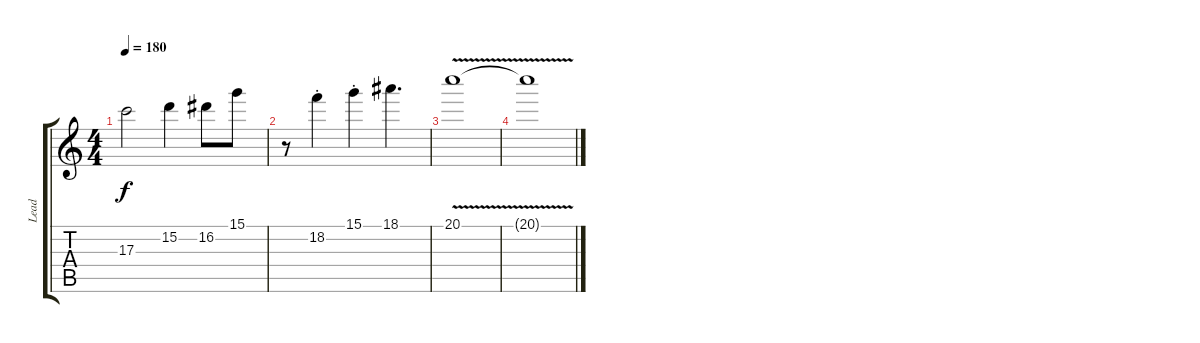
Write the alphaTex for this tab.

\track ("Lead" "Lead") {instrument lead2sawtooth}
\staff {score tabs}
\tuning (E5 B4 G4 D4 A3 E3) {hide}
\ts (4 4)
\tempo 180
\clef g2
\ks c
17.3{t}.2{dy f} 15.2.4 16.2.8 15.1.8 |
r.8 18.2{st}.4 15.1{st}.4 18.1.4{d} |
20.1{v}.1 |
20.1{t}.1
